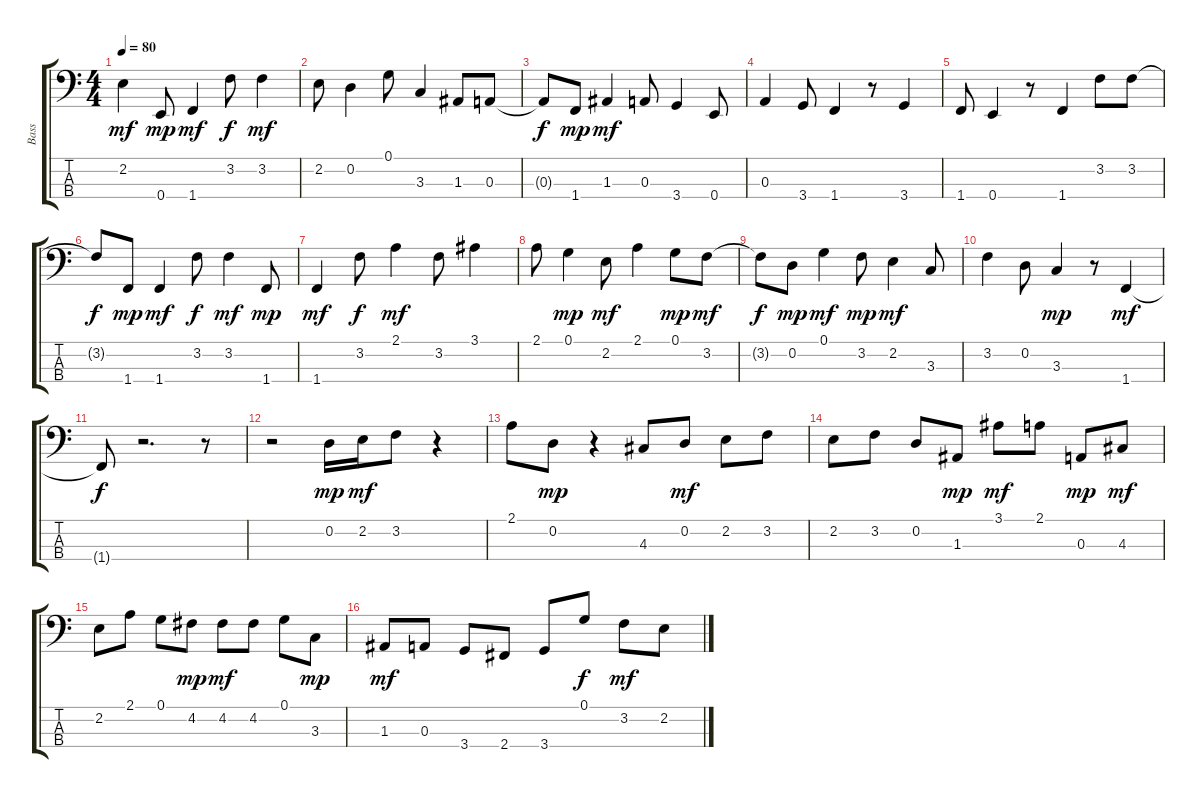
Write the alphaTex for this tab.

\track ("Bass" "Bass") {instrument fretlessbass}
\staff {score tabs}
\tuning (G2 D2 A1 E1) {hide}
\ts (4 4)
\tempo 80
\clef f4
\ks c
2.2.4{dy mf} 0.4.8{dy mp} 1.4.4{dy mf} 3.2.8{dy f} 3.2.4{dy mf} |
2.2.8 0.2.4 0.1.8 3.3.4 1.3.8 0.3.8 |
0.3{t}.8{dy f} 1.4.8{dy mp} 1.3.4{dy mf} 0.3.8 3.4.4 0.4.8 |
0.3.4 3.4.8 1.4.4 r.8 3.4.4 |
1.4.8 0.4.4 r.8 1.4.4 3.2.8 3.2.8 |
3.2{t}.8{dy f} 1.4.8{dy mp} 1.4.4{dy mf} 3.2.8{dy f} 3.2.4{dy mf} 1.4.8{dy mp} |
1.4.4{dy mf} 3.2.8{dy f} 2.1.4{dy mf} 3.2.8 3.1.4 |
2.1.8 0.1.4{dy mp} 2.2.8{dy mf} 2.1.4 0.1.8{dy mp} 3.2.8{dy mf} |
3.2{t}.8{dy f} 0.2.8{dy mp} 0.1.4{dy mf} 3.2.8{dy mp} 2.2.4{dy mf} 3.3.8 |
3.2.4 0.2.8 3.3.4{dy mp} r.8 1.4.4{dy mf} |
1.4{t}.8{dy f} r.2{d} r.8 |
r.2 0.2.16{dy mp} 2.2.16{dy mf} 3.2.8 r.4 |
2.1.8 0.2.8{dy mp} r.4 4.3.8 0.2.8{dy mf} 2.2.8 3.2.8 |
2.2.8 3.2.8 0.2.8 1.3.8{dy mp} 3.1.8{dy mf} 2.1.8 0.3.8{dy mp} 4.3.8{dy mf} |
2.2.8 2.1.8 0.1.8 4.2.8{dy mp} 4.2.8{dy mf} 4.2.8 0.1.8 3.3.8{dy mp} |
1.3.8{dy mf} 0.3.8 3.4.8 2.4.8 3.4.8 0.1.8{dy f} 3.2.8{dy mf} 2.2.8
